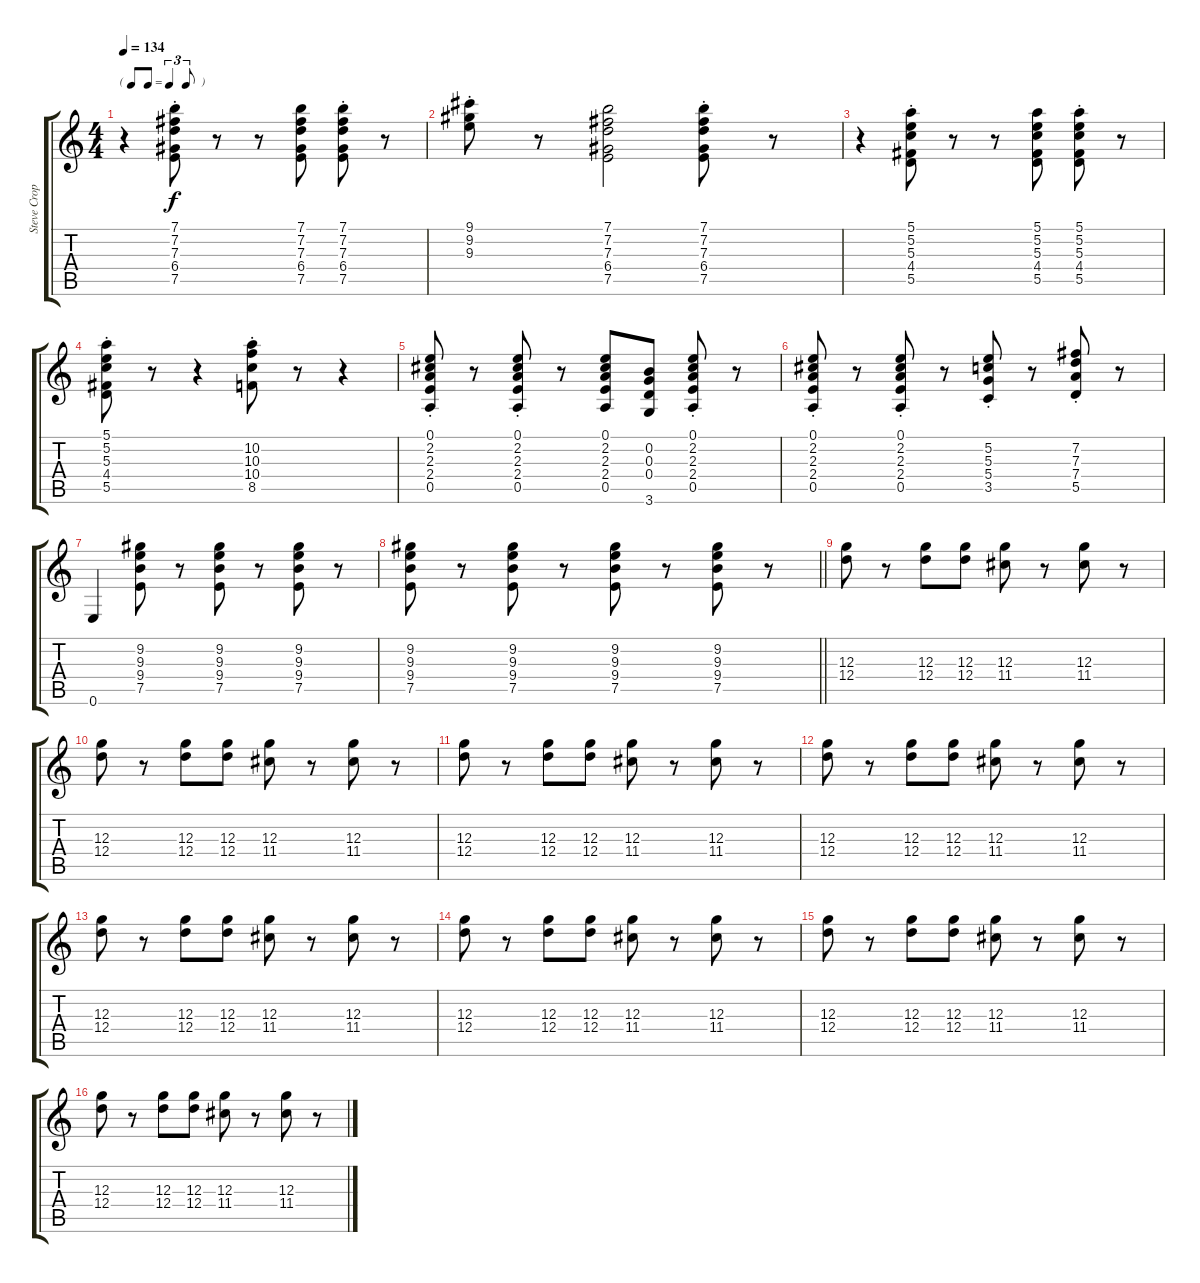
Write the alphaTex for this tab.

\track ("Steve Cropper - Electric Guitar" "Steve Crop") {instrument electricguitarclean}
\staff {score tabs}
\tuning (E4 B3 G3 D3 A2 E2) {hide}
\ts (4 4)
\tf triplet8th
\tempo 134
\clef g2
\ks c
r.4{dy f} (7.1{st} 7.2{st} 7.3{st} 6.4{st} 7.5{st}).8 r.8 r.8 (7.1 7.2 7.3 6.4 7.5).8 (7.1{st} 7.2{st} 7.3{st} 6.4{st} 7.5{st}).8 r.8 |
(9.1{st} 9.2{st} 9.3{st}).8 r.8 (7.1 7.2 7.3 6.4 7.5).2 (7.1{st} 7.2{st} 7.3{st} 6.4{st} 7.5{st}).8 r.8 |
r.4 (5.1{st} 5.2{st} 5.3{st} 4.4{st} 5.5{st}).8 r.8 r.8 (5.1 5.2 5.3 4.4 5.5).8 (5.1{st} 5.2{st} 5.3{st} 4.4{st} 5.5{st}).8 r.8 |
(5.1{st} 5.2{st} 5.3{st} 4.4{st} 5.5{st}).8 r.8 r.4 (10.2{st} 10.3{st} 10.4{st} 8.5{st}).8 r.8 r.4 |
(0.1{st} 2.2{st} 2.3{st} 2.4{st} 0.5{st}).8 r.8 (0.1{st} 2.2{st} 2.3{st} 2.4{st} 0.5{st}).8 r.8 (0.1 2.2 2.3 2.4 0.5).8 (0.2 0.3 0.4 3.6).8 (0.1{st} 2.2{st} 2.3{st} 2.4{st} 0.5{st}).8 r.8 |
(0.1{st} 2.2{st} 2.3{st} 2.4{st} 0.5{st}).8 r.8 (0.1{st} 2.2{st} 2.3{st} 2.4{st} 0.5{st}).8 r.8 (5.2{st} 5.3{st} 5.4{st} 3.5{st}).8 r.8 (7.2{st} 7.3{st} 7.4{st} 5.5{st}).8 r.8 |
0.6.4 (9.2 9.3 9.4 7.5).8 r.8 (9.2 9.3 9.4 7.5).8 r.8 (9.2 9.3 9.4 7.5).8 r.8 |
\barLineRight lightlight
(9.2 9.3 9.4 7.5).8 r.8 (9.2 9.3 9.4 7.5).8 r.8 (9.2 9.3 9.4 7.5).8 r.8 (9.2 9.3 9.4 7.5).8 r.8 |
(12.3 12.4).8 r.8 (12.3 12.4).8 (12.3 12.4).8 (12.3 11.4).8 r.8 (12.3 11.4).8 r.8 |
(12.3 12.4).8 r.8 (12.3 12.4).8 (12.3 12.4).8 (12.3 11.4).8 r.8 (12.3 11.4).8 r.8 |
(12.3 12.4).8 r.8 (12.3 12.4).8 (12.3 12.4).8 (12.3 11.4).8 r.8 (12.3 11.4).8 r.8 |
(12.3 12.4).8 r.8 (12.3 12.4).8 (12.3 12.4).8 (12.3 11.4).8 r.8 (12.3 11.4).8 r.8 |
(12.3 12.4).8 r.8 (12.3 12.4).8 (12.3 12.4).8 (12.3 11.4).8 r.8 (12.3 11.4).8 r.8 |
(12.3 12.4).8 r.8 (12.3 12.4).8 (12.3 12.4).8 (12.3 11.4).8 r.8 (12.3 11.4).8 r.8 |
(12.3 12.4).8 r.8 (12.3 12.4).8 (12.3 12.4).8 (12.3 11.4).8 r.8 (12.3 11.4).8 r.8 |
(12.3 12.4).8 r.8 (12.3 12.4).8 (12.3 12.4).8 (12.3 11.4).8 r.8 (12.3 11.4).8 r.8
